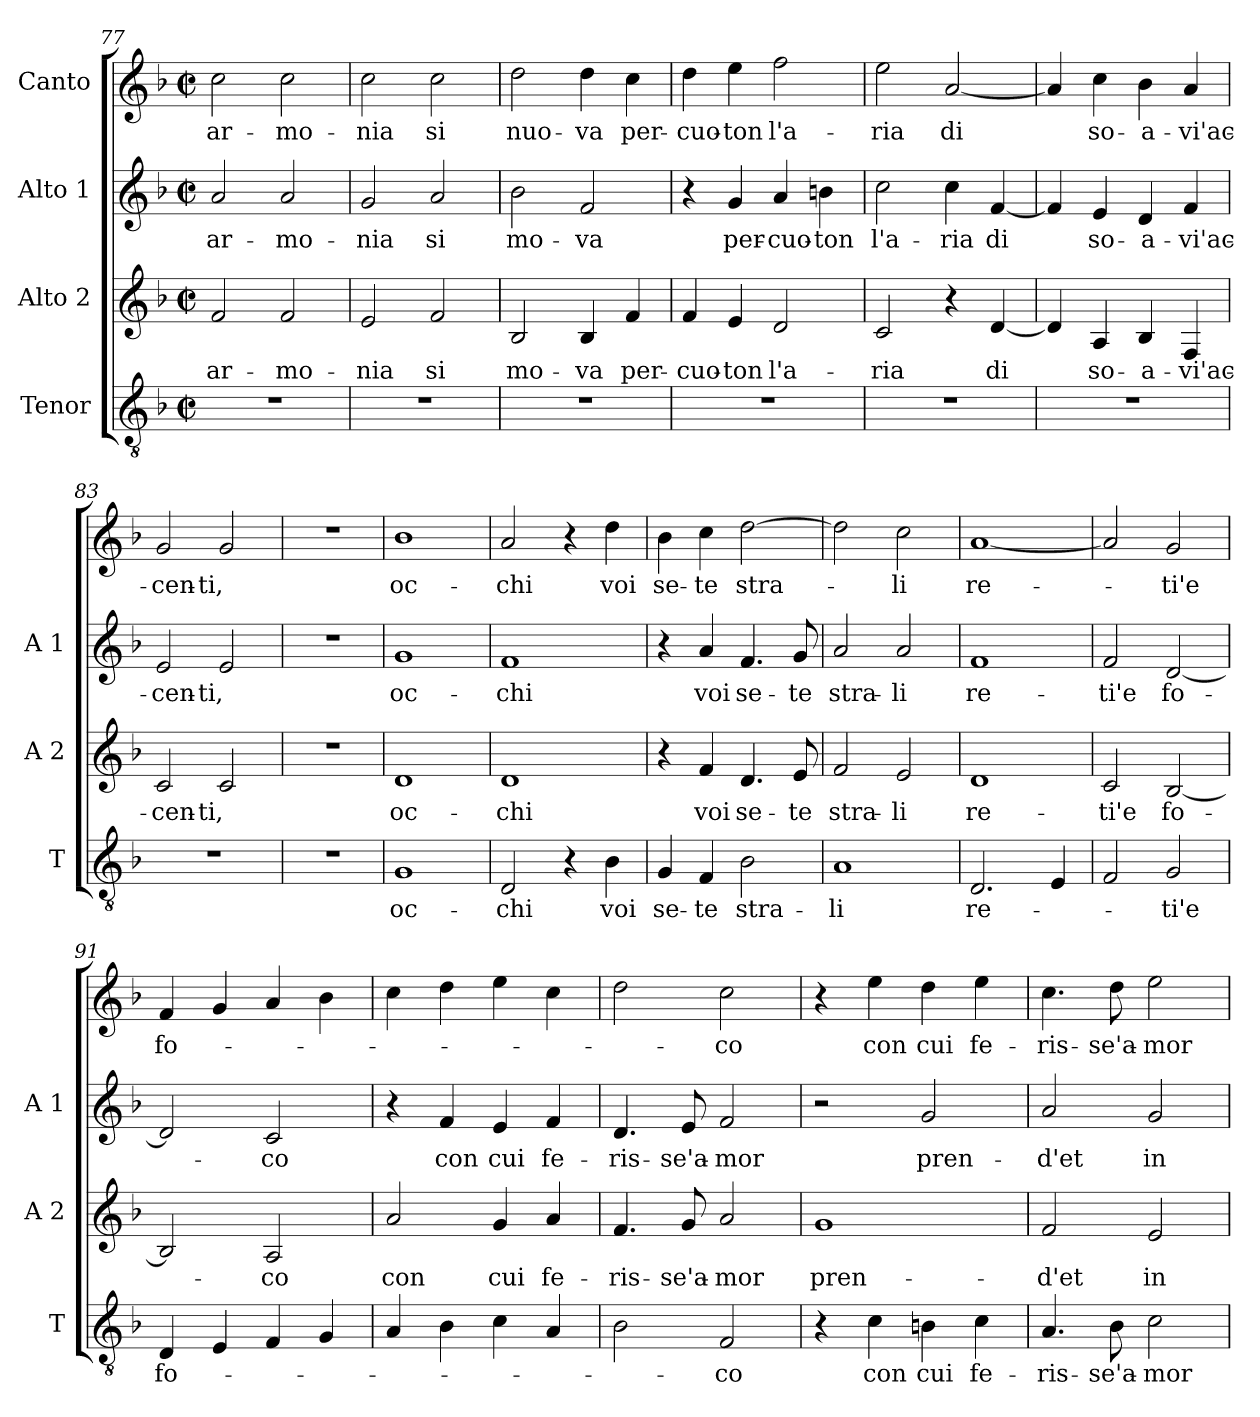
**kern	**text	**kern	**text	**kern	**text	**kern	**text
*part4	*part4	*part3	*part3	*part2	*part2	*part1	*part1
*staff4	*staff4	*staff3	*staff3	*staff2	*staff2	*staff1	*staff1
*I"Tenor	*	*I"Alto 2	*	*I"Alto 1	*	*I"Canto	*
*I'T	*	*I'A 2	*	*I'A 1	*	*	*
*clefGv2	*	*clefG2	*	*clefG2	*	*clefG2	*
*k[b-]	*	*k[b-]	*	*k[b-]	*	*k[b-]	*
*F:	*	*F:	*	*F:	*	*F:	*
*M2/2	*	*M2/2	*	*M2/2	*	*M2/2	*
*met(c|)	*	*met(c|)	*	*met(c|)	*	*met(c|)	*
=77	=77	=77	=77	=77	=77	=77	=77
!	!	!	!LO:LY:b	!	!LO:LY:b	!	!LO:LY:b
1r	.	2f/	ar-	2a/	ar-	2cc\	ar-
!	!	!	!LO:LY:b	!	!LO:LY:b	!	!LO:LY:b
.	.	2f/	-mo-	2a/	-mo-	2cc\	-mo-
=78	=78	=78	=78	=78	=78	=78	=78
!	!	!	!LO:LY:b	!	!LO:LY:b	!	!LO:LY:b
1r	.	2e/	-nia	2g/	-nia	2cc\	-nia
!	!	!	!LO:LY:b	!	!LO:LY:b	!	!LO:LY:b
.	.	2f/	si	2a/	si	2cc\	si
=79	=79	=79	=79	=79	=79	=79	=79
!	!	!	!LO:LY:b	!	!LO:LY:b	!	!LO:LY:b
1r	.	2B-/	mo-	2b-\	mo-	2dd\	nuo-
!	!	!	!LO:LY:b	!	!LO:LY:b	!	!LO:LY:b
.	.	4B-/	-va	2f/	-va	4dd\	-va
!	!	!	!LO:LY:b	!	!	!	!LO:LY:b
.	.	4f/	per-	.	.	4cc\	per-
!!LO:LB:g=z
=80	=80	=80	=80	=80	=80	=80	=80
!	!	!	!LO:LY:b	!	!	!	!LO:LY:b
1r	.	4f/	-cuo-	4r	.	4dd\	-cuo-
!	!	!	!LO:LY:b	!	!LO:LY:b	!	!LO:LY:b
.	.	4e/	-ton	4g/	per-	4ee\	-ton
!	!	!	!LO:LY:b	!	!LO:LY:b	!	!LO:LY:b
.	.	2d/	l'a-	4a/	-cuo-	2ff\	l'a-
!	!	!	!	!	!LO:LY:b	!	!
.	.	.	.	4bn\	-ton	.	.
=81	=81	=81	=81	=81	=81	=81	=81
!	!	!	!LO:LY:b	!	!LO:LY:b	!	!LO:LY:b
1r	.	2c/	-ria	2cc\	l'a-	2ee\	-ria
!	!	!	!	!	!LO:LY:b	!	!LO:LY:b
.	.	4r	.	4cc\	-ria	[2a/	di
!	!	!	!LO:LY:b	!	!LO:LY:b	!	!
.	.	[4d/	di	[4f/	di	.	.
=82	=82	=82	=82	=82	=82	=82	=82
1r	.	4d/]	.	4f/]	.	4a/]	.
!	!	!	!LO:LY:b	!	!LO:LY:b	!	!LO:LY:b
.	.	4A/	so-	4e/	so-	4cc\	so-
!	!	!	!LO:LY:b	!	!LO:LY:b	!	!LO:LY:b
.	.	4B-/	-a-	4d/	-a-	4b-\	-a-
!	!	!	!LO:LY:b	!	!LO:LY:b	!	!LO:LY:b
.	.	4F/	-vi'ac-	4f/	-vi'ac-	4a/	-vi'ac-
=83	=83	=83	=83	=83	=83	=83	=83
!	!	!	!LO:LY:b	!	!LO:LY:b	!	!LO:LY:b
1r	.	2c/	-cen-	2e/	-cen-	2g/	-cen-
!	!	!	!LO:LY:b	!	!LO:LY:b	!	!LO:LY:b
.	.	2c/	-ti,	2e/	-ti,	2g/	-ti,
=84	=84	=84	=84	=84	=84	=84	=84
1r	.	1r	.	1r	.	1r	.
=85	=85	=85	=85	=85	=85	=85	=85
!	!LO:LY:b	!	!LO:LY:b	!	!LO:LY:b	!	!LO:LY:b
1G	oc-	1d	oc-	1g	oc-	1b-	oc-
!!LO:PB:g=z
=86	=86	=86	=86	=86	=86	=86	=86
!	!LO:LY:b	!	!LO:LY:b	!	!LO:LY:b	!	!LO:LY:b
2D/	-chi	1d	-chi	1f	-chi	2a/	-chi
4r	.	.	.	.	.	4r	.
!	!LO:LY:b	!	!	!	!	!	!LO:LY:b
4B-\	voi	.	.	.	.	4dd\	voi
=87	=87	=87	=87	=87	=87	=87	=87
!	!LO:LY:b	!	!	!	!	!	!LO:LY:b
4G/	se-	4r	.	4r	.	4b-\	se-
!	!LO:LY:b	!	!LO:LY:b	!	!LO:LY:b	!	!LO:LY:b
4F/	-te	4f/	voi	4a/	voi	4cc\	-te
!	!LO:LY:b	!	!LO:LY:b	!	!LO:LY:b	!	!LO:LY:b
2B-\	stra-	4.d/	se-	4.f/	se-	[2dd\	stra-
!	!	!	!LO:LY:b	!	!LO:LY:b	!	!
.	.	8e/	-te	8g/	-te	.	.
=88	=88	=88	=88	=88	=88	=88	=88
!	!LO:LY:b	!	!LO:LY:b	!	!LO:LY:b	!	!
1A	-li	2f/	stra-	2a/	stra-	2dd\]	.
!	!	!	!LO:LY:b	!	!LO:LY:b	!	!LO:LY:b
.	.	2e/	-li	2a/	-li	2cc\	-li
=89	=89	=89	=89	=89	=89	=89	=89
!	!LO:LY:b	!	!LO:LY:b	!	!LO:LY:b	!	!LO:LY:b
2.D/	re-	1d	re-	1f	re-	[1a	re-
4E/	.	.	.	.	.	.	.
=90	=90	=90	=90	=90	=90	=90	=90
!	!	!	!LO:LY:b	!	!LO:LY:b	!	!
2F/	.	2c/	-ti'e	2f/	-ti'e	2a/]	.
!	!LO:LY:b	!	!LO:LY:b	!	!LO:LY:b	!	!LO:LY:b
2G/	-ti'e	[2B-/	fo-	[2d/	fo-	2g/	-ti'e
=91	=91	=91	=91	=91	=91	=91	=91
!	!LO:LY:b	!	!	!	!	!	!LO:LY:b
4D/	fo-	2B-/]	.	2d/]	.	4f/	fo-
4E/	.	.	.	.	.	4g/	.
!	!	!	!LO:LY:b	!	!LO:LY:b	!	!
4F/	.	2A/	-co	2c/	-co	4a/	.
4G/	.	.	.	.	.	4b-\	.
!!LO:LB:g=z
=92	=92	=92	=92	=92	=92	=92	=92
!	!	!	!LO:LY:b	!	!	!	!
4A/	.	2a/	con	4r	.	4cc\	.
!	!	!	!	!	!LO:LY:b	!	!
4B-\	.	.	.	4f/	con	4dd\	.
!	!	!	!LO:LY:b	!	!LO:LY:b	!	!
4c\	.	4g/	cui	4e/	cui	4ee\	.
!	!	!	!LO:LY:b	!	!LO:LY:b	!	!
4A/	.	4a/	fe-	4f/	fe-	4cc\	.
=93	=93	=93	=93	=93	=93	=93	=93
!	!	!	!LO:LY:b	!	!LO:LY:b	!	!
2B-\	.	4.f/	-ris-	4.d/	-ris-	2dd\	.
!	!	!	!LO:LY:b	!	!LO:LY:b	!	!
.	.	8g/	-se'a-	8e/	-se'a-	.	.
!	!LO:LY:b	!	!LO:LY:b	!	!LO:LY:b	!	!LO:LY:b
2F/	-co	2a/	-mor	2f/	-mor	2cc\	-co
=94	=94	=94	=94	=94	=94	=94	=94
!	!	!	!LO:LY:b	!	!	!	!
4r	.	1g	pren-	2r	.	4r	.
!	!LO:LY:b	!	!	!	!	!	!LO:LY:b
4c\	con	.	.	.	.	4ee\	con
!	!LO:LY:b	!	!	!	!LO:LY:b	!	!LO:LY:b
4Bn\	cui	.	.	2g/	pren-	4dd\	cui
!	!LO:LY:b	!	!	!	!	!	!LO:LY:b
4c\	fe-	.	.	.	.	4ee\	fe-
=95	=95	=95	=95	=95	=95	=95	=95
!	!LO:LY:b	!	!LO:LY:b	!	!LO:LY:b	!	!LO:LY:b
4.A/	-ris-	2f/	-d'et	2a/	-d'et	4.cc\	-ris-
!	!LO:LY:b	!	!	!	!	!	!LO:LY:b
8B-\	-se'a-	.	.	.	.	8dd\	-se'a-
!	!LO:LY:b	!	!LO:LY:b	!	!LO:LY:b	!	!LO:LY:b
2c\	-mor	2e/	in	2g/	in-	2ee\	-mor
=	=	=	=	=	=	=	=
*-	*-	*-	*-	*-	*-	*-	*-
